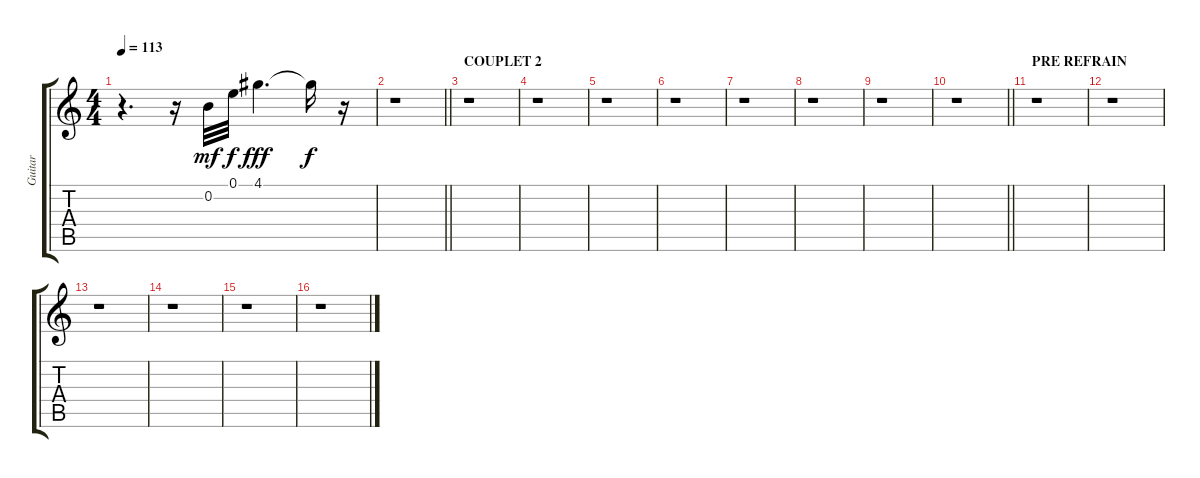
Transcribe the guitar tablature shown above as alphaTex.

\track ("Guitar" "Guitar") {instrument electricguitarclean}
\staff {score tabs}
\tuning (E4 B3 G3 D3 A2 E2) {hide}
\ts (4 4)
\tempo 113
\clef g2
\ks c
r.4{d dy f} r.16 0.2.32{dy mf} 0.1.32{dy f} 4.1.4{d dy fff} 4.1{t}.16{dy f} r.16 |
\barLineRight lightlight
r.1 |
\section ("" "COUPLET 2")
r.1 |
r.1 |
r.1 |
r.1 |
r.1 |
r.1 |
r.1 |
\barLineRight lightlight
r.1 |
\section ("" "PRE REFRAIN")
r.1 |
r.1 |
r.1 |
r.1 |
r.1 |
r.1
